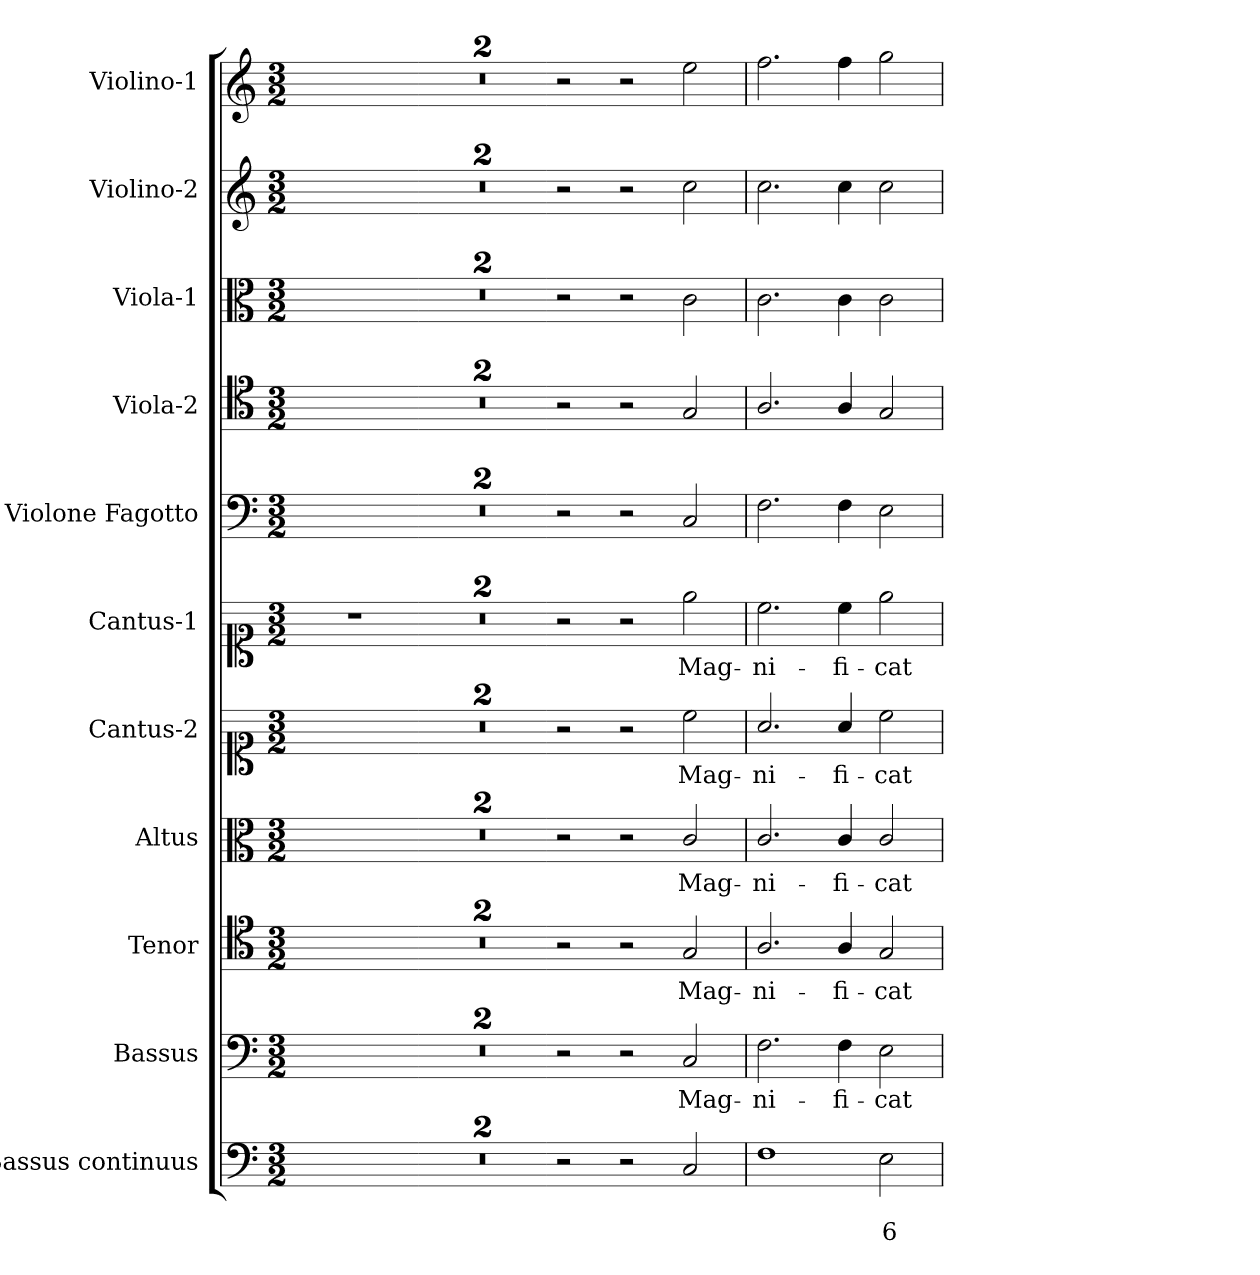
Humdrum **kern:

**kern	**text	**text	**kern	**text	**kern	**text	**kern	**text	**kern	**text	**kern	**text	**kern	**kern	**kern	**kern	**kern
*part11	*part11	*part11	*part10	*part10	*part9	*part9	*part8	*part8	*part7	*part7	*part6	*part6	*part5	*part4	*part3	*part2	*part1
*staff11	*staff11	*staff11	*staff10	*staff10	*staff9	*staff9	*staff8	*staff8	*staff7	*staff7	*staff6	*staff6	*staff5	*staff4	*staff3	*staff2	*staff1
*I"Bassus continuus	*	*	*I"Bassus	*	*I"Tenor	*	*I"Altus	*	*I"Cantus-2	*	*I"Cantus-1	*	*I"Violone Fagotto	*I"Viola-2	*I"Viola-1	*I"Violino-2	*I"Violino-1
*clefF4	*	*	*clefF4	*	*clefC4	*	*clefC3	*	*clefC1	*	*clefC1	*	*clefF4	*clefC4	*clefC3	*clefG2	*clefG2
*k[]	*	*	*k[]	*	*k[]	*	*k[]	*	*k[]	*	*k[]	*	*k[]	*k[]	*k[]	*k[]	*k[]
*C:	*	*	*C:	*	*C:	*	*C:	*	*C:	*	*C:	*	*C:	*C:	*C:	*C:	*C:
*M3/2	*	*	*M3/2	*	*M3/2	*	*M3/2	*	*M3/2	*	*M3/2	*	*M3/2	*M3/2	*M3/2	*M3/2	*M3/2
=1	=1	=1	=1	=1	=1	=1	=1	=1	=1	=1	=1	=1	=1	=1	=1	=1	=1
1.ryy	.	.	1.ryy	.	1.ryy	.	1.ryy	.	1.ryy	.	1.r	.	1.ryy	1.ryy	1.ryy	1.ryy	1.ryy
=2-	=2-	=2-	=2-	=2-	=2-	=2-	=2-	=2-	=2-	=2-	=2-	=2-	=2-	=2-	=2-	=2-	=2-
1.r	.	.	1.r	.	1.r	.	1.r	.	1.r	.	1.r	.	1.r	1.r	1.r	1.r	1.r
=3	=3	=3	=3	=3	=3	=3	=3	=3	=3	=3	=3	=3	=3	=3	=3	=3	=3
*	*	*	*	*	*clefGv2	*	*clefG2	*	*clefG2	*	*clefG2	*	*	*clefC3	*	*	*
1.ryy	.	.	1.ryy	.	1.ryy	.	1.ryy	.	1.ryy	.	1.r	.	1.ryy	1.ryy	1.ryy	1.ryy	1.ryy
=3X1-	=3X1-	=3X1-	=3X1-	=3X1-	=3X1-	=3X1-	=3X1-	=3X1-	=3X1-	=3X1-	=3X1-	=3X1-	=3X1-	=3X1-	=3X1-	=3X1-	=3X1-
2r	.	.	2r	.	2r	.	2r	.	2r	.	2r	.	2r	2r	2r	2r	2r
2r	.	.	2r	.	2r	.	2r	.	2r	.	2r	.	2r	2r	2r	2r	2r
!	!	!	!	!LO:LY:b	!	!LO:LY:b	!	!LO:LY:b	!	!LO:LY:b	!	!LO:LY:b	!	!	!	!	!
2C/	.	.	2C/	Mag-	2G/	Mag-	2c/	Mag-	2cc\	Mag-	2ee\	Mag-	2C/	2G/	2c\	2cc\	2ee\
=4	=4	=4	=4	=4	=4	=4	=4	=4	=4	=4	=4	=4	=4	=4	=4	=4	=4
!	!	!	!	!LO:LY:b	!	!LO:LY:b	!	!LO:LY:b	!	!LO:LY:b	!	!LO:LY:b	!	!	!	!	!
1F	.	.	2.F\	-ni-	2.A/	-ni-	2.c/	-ni-	2.a/	-ni-	2.cc\	-ni-	2.F\	2.A/	2.c\	2.cc\	2.ff\
!	!	!	!	!LO:LY:b	!	!LO:LY:b	!	!LO:LY:b	!	!LO:LY:b	!	!LO:LY:b	!	!	!	!	!
.	.	.	4F\	-fi-	4A/	-fi-	4c/	-fi-	4a/	-fi-	4cc\	-fi-	4F\	4A/	4c\	4cc\	4ff\
!	!	!LO:LY:b	!	!LO:LY:b	!	!LO:LY:b	!	!LO:LY:b	!	!LO:LY:b	!	!LO:LY:b	!	!	!	!	!
2E\	.	6	2E\	-cat	2G/	-cat	2c/	-cat	2cc\	-cat	2ee\	-cat	2E\	2G/	2c\	2cc\	2gg\
=	=	=	=	=	=	=	=	=	=	=	=	=	=	=	=	=	=
*-	*-	*-	*-	*-	*-	*-	*-	*-	*-	*-	*-	*-	*-	*-	*-	*-	*-
